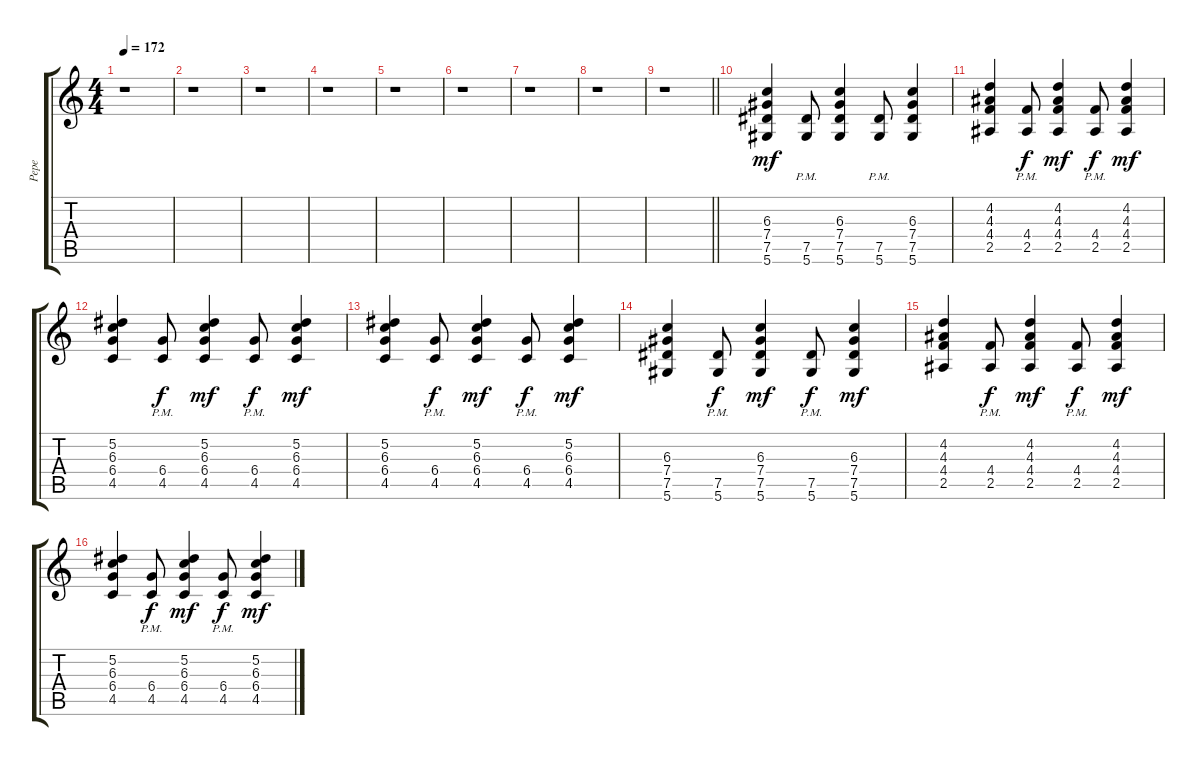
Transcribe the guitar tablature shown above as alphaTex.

\track ("Pepe" "Pepe") {instrument distortionguitar}
\staff {score tabs}
\tuning (Eb4 Bb3 Gb3 Db3 Ab2 Eb2) {hide}
\ts (4 4)
\tempo 172
\clef g2
\ks c
r.1{dy mf} |
r.1 |
r.1 |
r.1 |
r.1 |
r.1 |
r.1 |
r.1 |
\barLineRight lightlight
r.1 |
(6.3 7.4 7.5 5.6).4 (7.5{pm} 5.6{pm}).8 (6.3 7.4 7.5 5.6).4 (7.5{pm} 5.6{pm}).8 (6.3 7.4 7.5 5.6).4 |
(4.2 4.3 4.4 2.5).4 (4.4{pm} 2.5{pm}).8{dy f} (4.2 4.3 4.4 2.5).4{dy mf} (4.4{pm} 2.5{pm}).8{dy f} (4.2 4.3 4.4 2.5).4{dy mf} |
(5.2 6.3 6.4 4.5).4 (6.4{pm} 4.5{pm}).8{dy f} (5.2 6.3 6.4 4.5).4{dy mf} (6.4{pm} 4.5{pm}).8{dy f} (5.2 6.3 6.4 4.5).4{dy mf} |
(5.2 6.3 6.4 4.5).4 (6.4{pm} 4.5{pm}).8{dy f} (5.2 6.3 6.4 4.5).4{dy mf} (6.4{pm} 4.5{pm}).8{dy f} (5.2 6.3 6.4 4.5).4{dy mf} |
(6.3 7.4 7.5 5.6).4 (7.5{pm} 5.6{pm}).8{dy f} (6.3 7.4 7.5 5.6).4{dy mf} (7.5{pm} 5.6{pm}).8{dy f} (6.3 7.4 7.5 5.6).4{dy mf} |
(4.2 4.3 4.4 2.5).4 (4.4{pm} 2.5{pm}).8{dy f} (4.2 4.3 4.4 2.5).4{dy mf} (4.4{pm} 2.5{pm}).8{dy f} (4.2 4.3 4.4 2.5).4{dy mf} |
(5.2 6.3 6.4 4.5).4 (6.4{pm} 4.5{pm}).8{dy f} (5.2 6.3 6.4 4.5).4{dy mf} (6.4{pm} 4.5{pm}).8{dy f} (5.2 6.3 6.4 4.5).4{dy mf}
